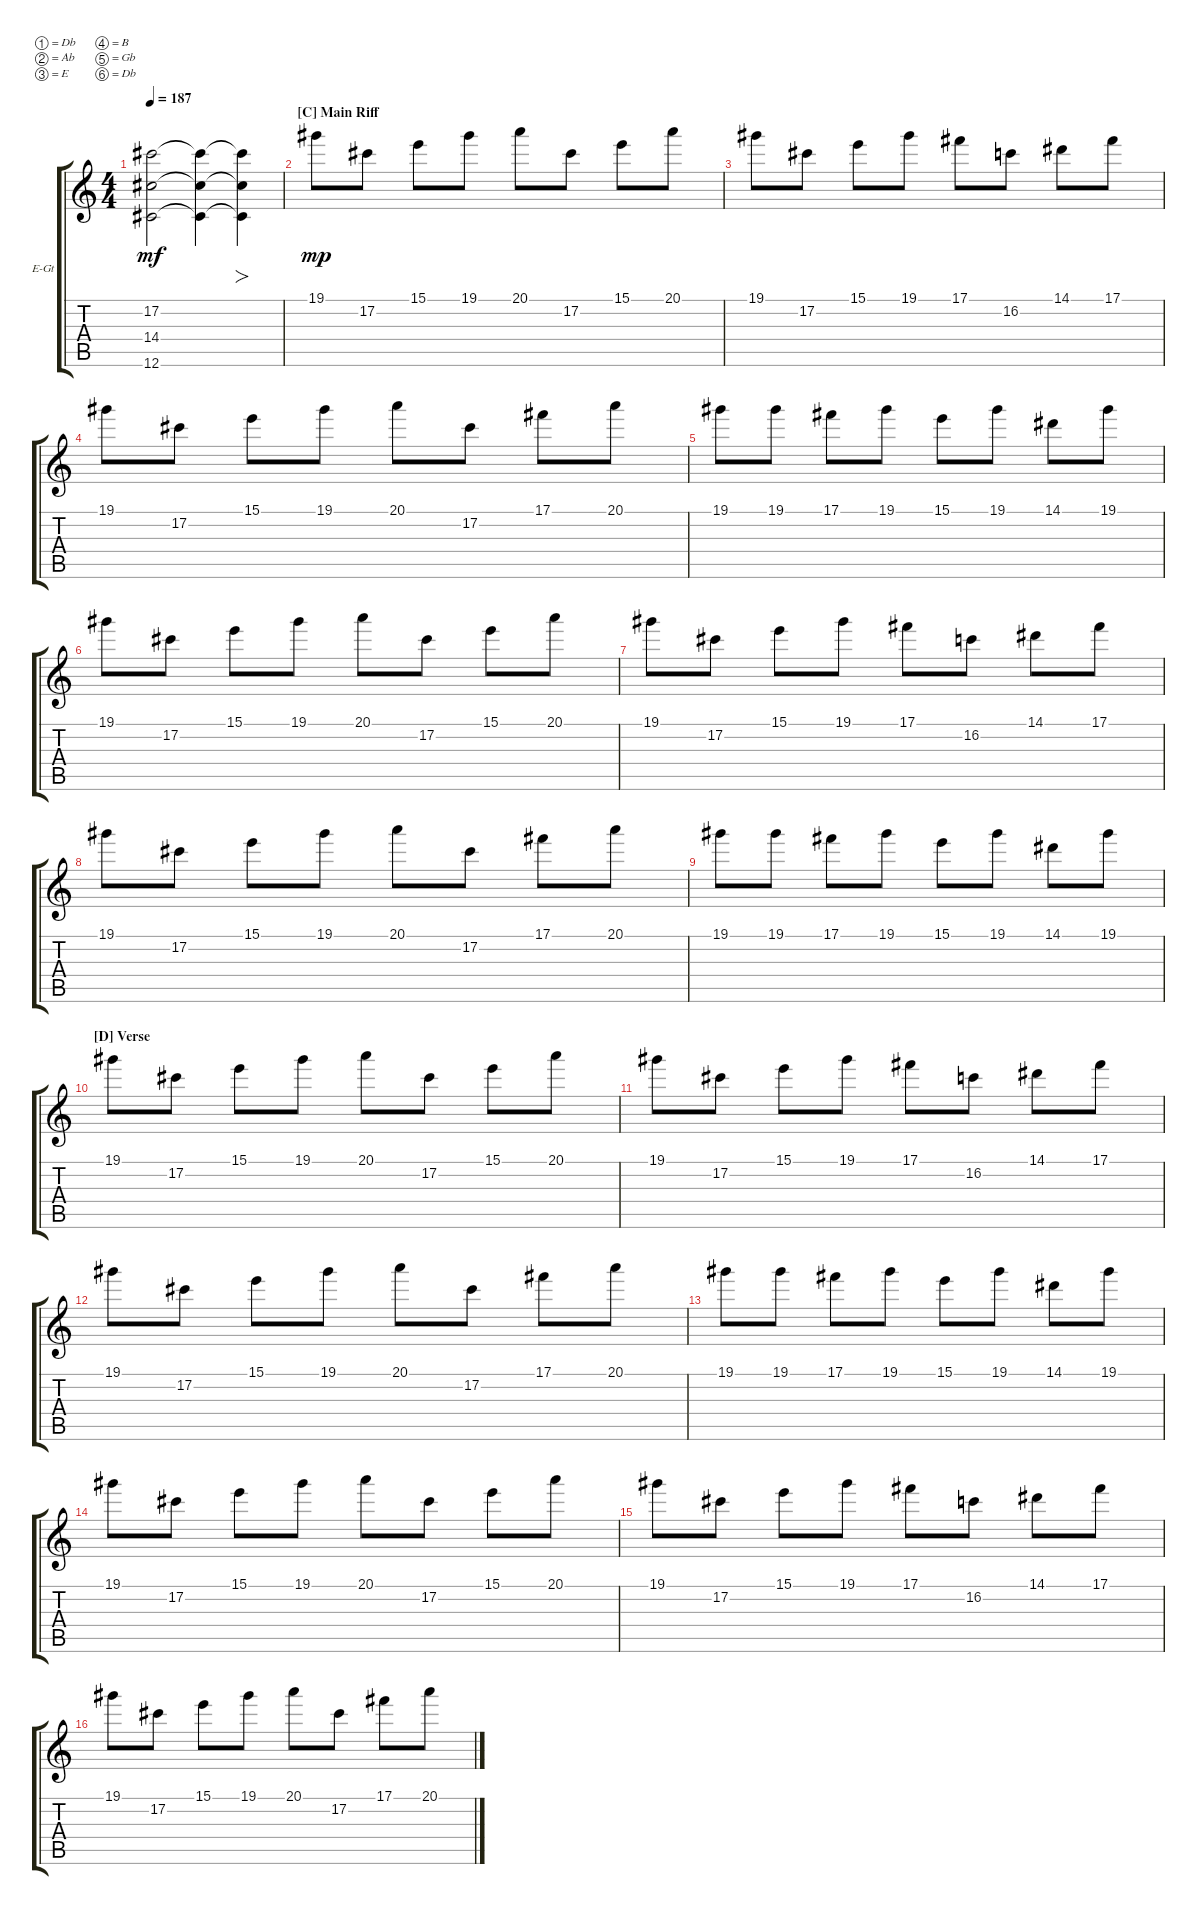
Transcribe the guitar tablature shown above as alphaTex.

\defaultSystemsLayout 4
\bracketExtendMode groupsimilarinstruments
\firstSystemTrackNameOrientation horizontal
\otherSystemsTrackNameOrientation horizontal
\track ("Synth" "E-Gt") {instrument voiceoohs}
\staff {score tabs}
\tuning (Db4 Ab3 E3 B2 Gb2 Db2)
\displaytranspose 12
\ts (4 4)
\tempo 187
\clef g2
\scale
0.333333
\ks c
(17.2{t} 14.4{t} 12.6{t}).2{dy mf} (17.2{t} 14.4{t} 12.6{t}).4 (12.6{t} 14.4{t} 17.2{t}).4{fo} |
\section ("C" "Main Riff")
\scale
0.333333 19.1.8{dy mp} 17.2.8 15.1.8 19.1.8 20.1.8 17.2.8 15.1.8 20.1.8 |
\scale
0.333333 19.1.8 17.2.8 15.1.8 19.1.8 17.1.8 16.2.8 14.1.8 17.1.8 |
\scale
0.333333 19.1.8 17.2.8 15.1.8 19.1.8 20.1.8 17.2.8 17.1.8 20.1.8 |
\scale
0.333333 19.1.8 19.1.8 17.1.8 19.1.8 15.1.8 19.1.8 14.1.8 19.1.8 |
\scale
0.333333 19.1.8 17.2.8 15.1.8 19.1.8 20.1.8 17.2.8 15.1.8 20.1.8 |
\scale
0.333333 19.1.8 17.2.8 15.1.8 19.1.8 17.1.8 16.2.8 14.1.8 17.1.8 |
\scale
0.333333 19.1.8 17.2.8 15.1.8 19.1.8 20.1.8 17.2.8 17.1.8 20.1.8 |
\scale
0.333333 19.1.8 19.1.8 17.1.8 19.1.8 15.1.8 19.1.8 14.1.8 19.1.8 |
\section ("D" "Verse")
\scale
0.333333 19.1.8 17.2.8 15.1.8 19.1.8 20.1.8 17.2.8 15.1.8 20.1.8 |
\scale
0.333333 19.1.8 17.2.8 15.1.8 19.1.8 17.1.8 16.2.8 14.1.8 17.1.8 |
\scale
0.333333 19.1.8 17.2.8 15.1.8 19.1.8 20.1.8 17.2.8 17.1.8 20.1.8 |
\scale
0.333333 19.1.8 19.1.8 17.1.8 19.1.8 15.1.8 19.1.8 14.1.8 19.1.8 |
\scale
0.333333 19.1.8 17.2.8 15.1.8 19.1.8 20.1.8 17.2.8 15.1.8 20.1.8 |
\scale
0.333333 19.1.8 17.2.8 15.1.8 19.1.8 17.1.8 16.2.8 14.1.8 17.1.8 |
\scale
0.333333 19.1.8 17.2.8 15.1.8 19.1.8 20.1.8 17.2.8 17.1.8 20.1.8
